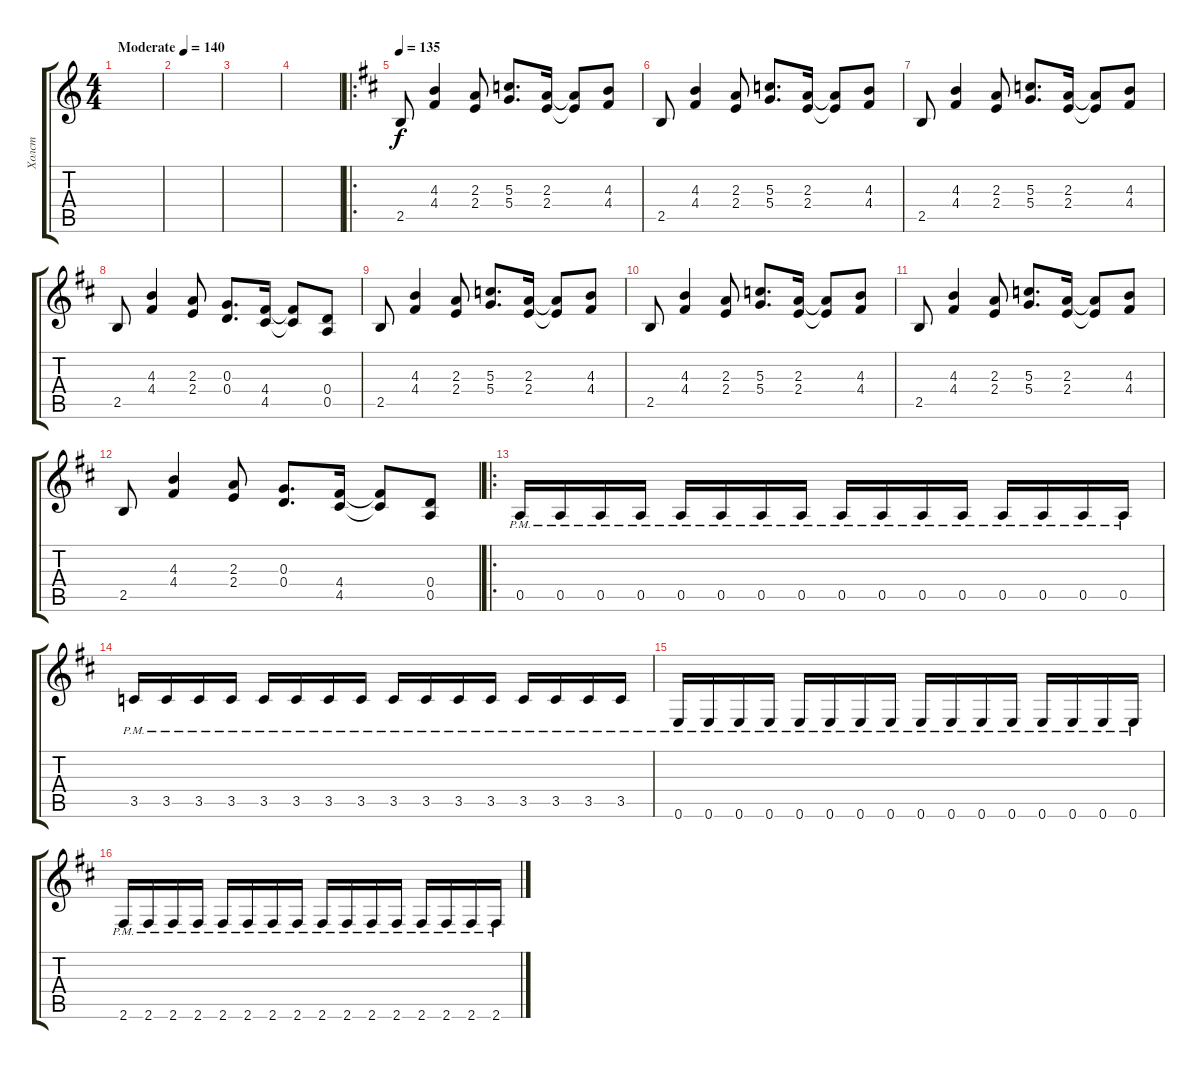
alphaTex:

\track ("Холст" "Холст") {instrument overdrivenguitar}
\staff {score tabs}
\tuning (E4 B3 G3 D3 A2 E2) {hide}
\ts (4 4)
\tempo (140 "Moderate")
\clef g2
\ks c
|
|
|
|
\ro
\tempo 135
\ks d
2.5.8 (4.3 4.4).4 (2.3 2.4).8 (5.3 5.4).8{d} (2.3 2.4).16 (2.3{t} 2.4{t}).8 (4.3 4.4).8 |
2.5.8 (4.3 4.4).4 (2.3 2.4).8 (5.3 5.4).8{d} (2.3 2.4).16 (2.3{t} 2.4{t}).8 (4.3 4.4).8 |
2.5.8 (4.3 4.4).4 (2.3 2.4).8 (5.3 5.4).8{d} (2.3 2.4).16 (2.3{t} 2.4{t}).8 (4.3 4.4).8 |
2.5.8 (4.3 4.4).4 (2.3 2.4).8 (0.3 0.4).8{d} (4.4 4.5).16 (4.4{t} 4.5{t}).8 (0.4 0.5).8 |
2.5.8 (4.3 4.4).4 (2.3 2.4).8 (5.3 5.4).8{d} (2.3 2.4).16 (2.3{t} 2.4{t}).8 (4.3 4.4).8 |
2.5.8 (4.3 4.4).4 (2.3 2.4).8 (5.3 5.4).8{d} (2.3 2.4).16 (2.3{t} 2.4{t}).8 (4.3 4.4).8 |
2.5.8 (4.3 4.4).4 (2.3 2.4).8 (5.3 5.4).8{d} (2.3 2.4).16 (2.3{t} 2.4{t}).8 (4.3 4.4).8 |
2.5.8 (4.3 4.4).4 (2.3 2.4).8 (0.3 0.4).8{d} (4.4 4.5).16 (4.4{t} 4.5{t}).8 (0.4 0.5).8 |
\ro
0.5{pm}.16 0.5{pm}.16 0.5{pm}.16 0.5{pm}.16 0.5{pm}.16 0.5{pm}.16 0.5{pm}.16 0.5{pm}.16 0.5{pm}.16 0.5{pm}.16 0.5{pm}.16 0.5{pm}.16 0.5{pm}.16 0.5{pm}.16 0.5{pm}.16 0.5{pm}.16 |
3.5{pm}.16 3.5{pm}.16 3.5{pm}.16 3.5{pm}.16 3.5{pm}.16 3.5{pm}.16 3.5{pm}.16 3.5{pm}.16 3.5{pm}.16 3.5{pm}.16 3.5{pm}.16 3.5{pm}.16 3.5{pm}.16 3.5{pm}.16 3.5{pm}.16 3.5{pm}.16 |
0.6{pm}.16 0.6{pm}.16 0.6{pm}.16 0.6{pm}.16 0.6{pm}.16 0.6{pm}.16 0.6{pm}.16 0.6{pm}.16 0.6{pm}.16 0.6{pm}.16 0.6{pm}.16 0.6{pm}.16 0.6{pm}.16 0.6{pm}.16 0.6{pm}.16 0.6{pm}.16 |
2.6{pm}.16 2.6{pm}.16 2.6{pm}.16 2.6{pm}.16 2.6{pm}.16 2.6{pm}.16 2.6{pm}.16 2.6{pm}.16 2.6{pm}.16 2.6{pm}.16 2.6{pm}.16 2.6{pm}.16 2.6{pm}.16 2.6{pm}.16 2.6{pm}.16 2.6{pm}.16
